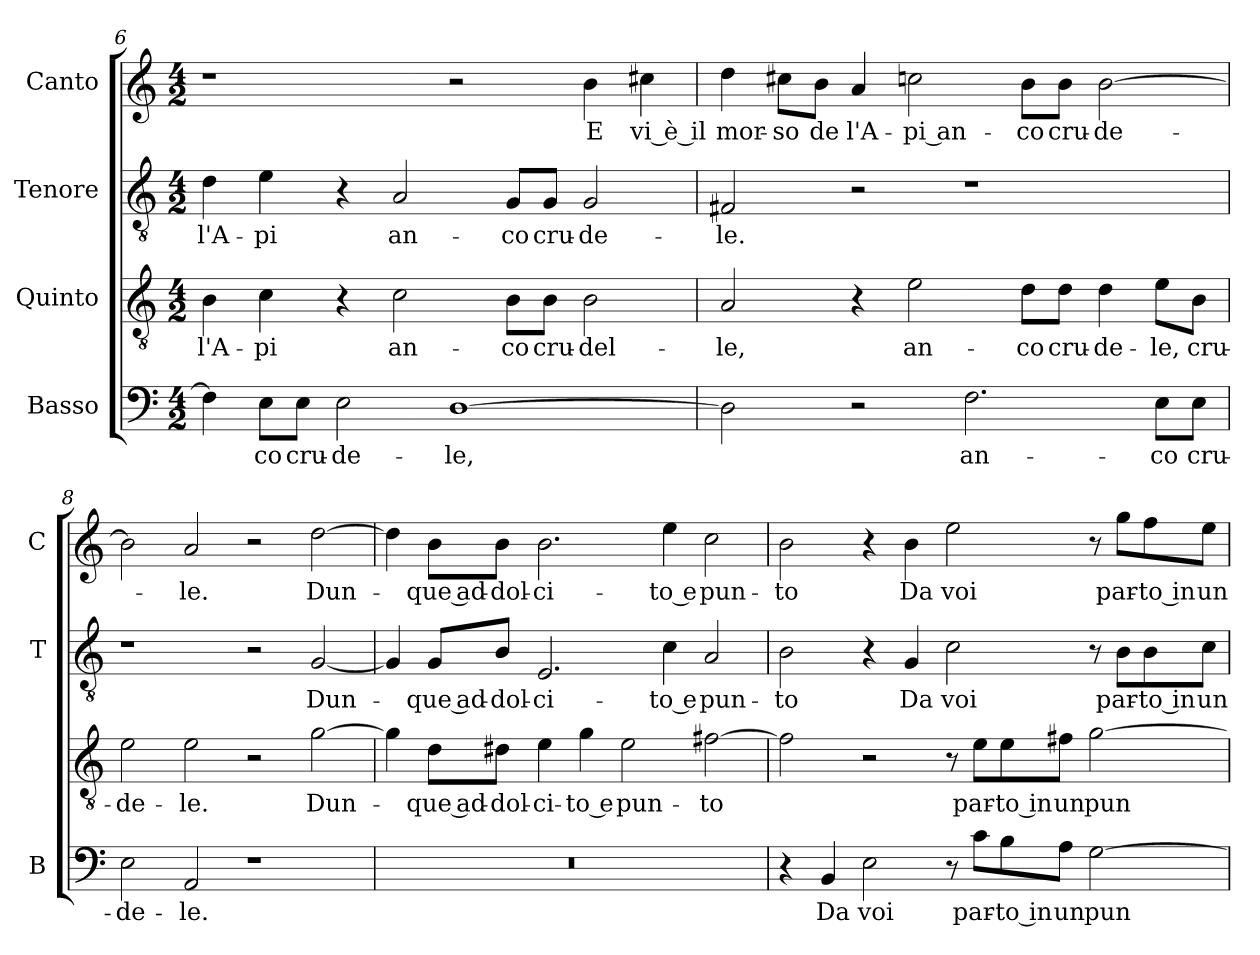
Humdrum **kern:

**kern	**text	**kern	**text	**kern	**text	**kern	**text
*part4	*part4	*part3	*part3	*part2	*part2	*part1	*part1
*staff4	*staff4	*staff3	*staff3	*staff2	*staff2	*staff1	*staff1
*I"Basso	*	*I"Quinto	*	*I"Tenore	*	*I"Canto	*
*I'B	*	*	*	*I'T	*	*I'C	*
*clefF4	*	*clefGv2	*	*clefGv2	*	*clefG2	*
*k[]	*	*k[]	*	*k[]	*	*k[]	*
*M4/2	*	*M4/2	*	*M4/2	*	*M4/2	*
=6	=6	=6	=6	=6	=6	=6	=6
4F]	.	4B	l'A-	4d	l'A-	1r	.
8E\L	-co	4c	-pi	4e	-pi	.	.
8E\J	cru-	.	.	.	.	.	.
2E	-de-	4r	.	4r	.	.	.
.	.	2c	an-	2A	an-	.	.
[1D	-le,	.	.	.	.	2r	.
.	.	8B\L	-co	8G/L	-co	.	.
.	.	8B\J	cru-	8G/J	cru-	.	.
.	.	2B	-del-	2G	-de-	4b	E
.	.	.	.	.	.	4cc#X	vi è il
=7	=7	=7	=7	=7	=7	=7	=7
2D]	.	2A	-le,	2F#X	-le.	4dd	mor-
.	.	.	.	.	.	8cc#X\L	-so
.	.	.	.	.	.	8b\J	de
2r	.	4r	.	2r	.	4a	l'A-
.	.	2e	an-	.	.	2ccn	-pi an-
2.F	an-	.	.	1r	.	.	.
.	.	8d\L	-co	.	.	8b\L	-co
.	.	8d\J	cru-	.	.	8b\J	cru-
.	.	4d	-de-	.	.	[2b	-de-
8E\L	-co	8e\L	-le,	.	.	.	.
8E\J	cru-	8B\J	cru-	.	.	.	.
=8	=8	=8	=8	=8	=8	=8	=8
2E	-de-	2e	-de-	1r	.	2b]	.
2AA	-le.	2e	-le.	.	.	2a	-le.
1r	.	2r	.	2r	.	2r	.
.	.	[2g	Dun-	[2G	Dun-	[2dd	Dun-
=9	=9	=9	=9	=9	=9	=9	=9
0r	.	4g]	.	4G]	.	4dd]	.
.	.	8d\L	-que ad-	8G/L	-que ad-	8b\L	-que ad-
.	.	8d#X\J	-dol-	8B/J	-dol-	8b\J	-dol-
.	.	4e	-ci-	2.E	-ci-	2.b	-ci-
.	.	4g	-to e	.	.	.	.
.	.	2e	pun-	.	.	.	.
.	.	.	.	4c	-to e	4ee	-to e
.	.	[2f#X	-to	2A	pun-	2cc	pun-
=10	=10	=10	=10	=10	=10	=10	=10
4r	.	2f#]	.	2B	-to	2b	-to
4BB	Da	.	.	.	.	.	.
2E	voi	2r	.	4r	.	4r	.
.	.	.	.	4G	Da	4b	Da
8r	.	8r	.	2c	voi	2ee	voi
8c\L	par-	8e\L	par-	.	.	.	.
8B\	-to in	8e\	-to in	.	.	.	.
8A\J	un	8f#X\J	un	.	.	.	.
[2G	pun-	[2g	pun-	8r	.	8r	.
.	.	.	.	8B\L	par-	8gg\L	par-
.	.	.	.	8B\	-to in	8ff\	-to in
.	.	.	.	8c\J	un	8ee\J	un
=	=	=	=	=	=	=	=
*-	*-	*-	*-	*-	*-	*-	*-
